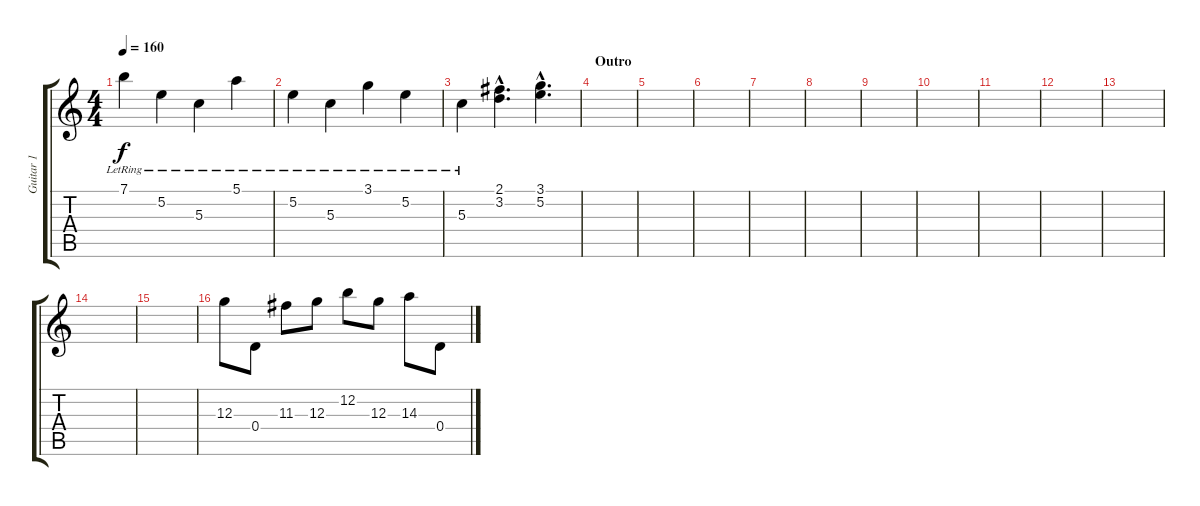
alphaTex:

\track ("Guitar 1" "Guitar 1") {instrument electricguitarjazz}
\staff {score tabs}
\tuning (E4 B3 G3 D3 A2 E2) {hide}
\ts (4 4)
\tempo 160
\clef g2
\ks c
7.1{lr}.4{dy f} 5.2{lr}.4 5.3{lr}.4 5.1{lr}.4 |
5.2{lr}.4 5.3{lr}.4 3.1{lr}.4 5.2{lr}.4 |
5.3{lr}.4 (2.1{hac} 3.2{hac}).4{d} (3.1{hac} 5.2{hac}).4{d} |
\section ("" "Outro")
|
|
|
|
|
|
|
|
|
|
|
|
12.3.8 0.4.8 11.3.8 12.3.8 12.2.8 12.3.8 14.3.8 0.4.8
